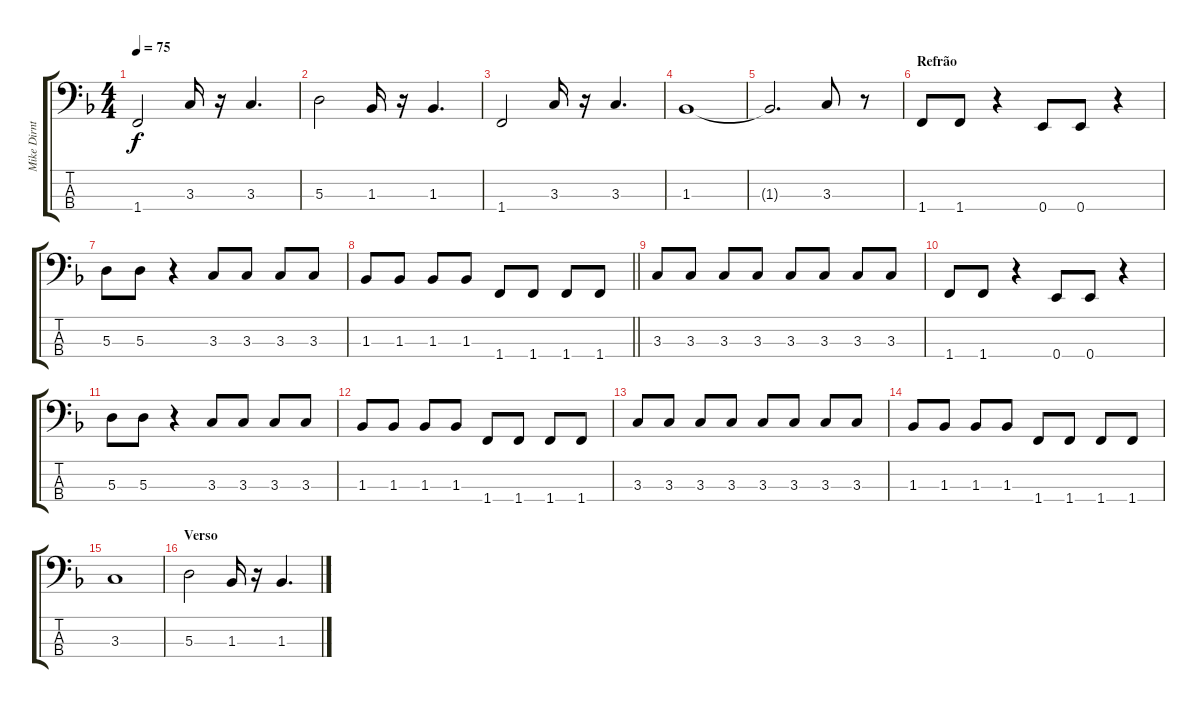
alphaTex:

\track ("Mike Dirnt" "Mike Dirnt") {instrument electricbasspick}
\staff {score tabs}
\tuning (G2 D2 A1 E1) {hide}
\ts (4 4)
\tempo 75
\clef f4
\ks f
1.4.2{dy f} 3.3.16 r.16 3.3.4{d} |
5.3.2 1.3.16 r.16 1.3.4{d} |
1.4.2 3.3.16 r.16 3.3.4{d} |
1.3.1 |
1.3{t}.2{d} 3.3.8 r.8 |
\section ("" "Refrão")
1.4.8 1.4.8 r.4 0.4.8 0.4.8 r.4 |
5.3.8 5.3.8 r.4 3.3.8 3.3.8 3.3.8 3.3.8 |
\barLineRight lightlight
1.3.8 1.3.8 1.3.8 1.3.8 1.4.8 1.4.8 1.4.8 1.4.8 |
3.3.8 3.3.8 3.3.8 3.3.8 3.3.8 3.3.8 3.3.8 3.3.8 |
1.4.8 1.4.8 r.4 0.4.8 0.4.8 r.4 |
5.3.8 5.3.8 r.4 3.3.8 3.3.8 3.3.8 3.3.8 |
1.3.8 1.3.8 1.3.8 1.3.8 1.4.8 1.4.8 1.4.8 1.4.8 |
3.3.8 3.3.8 3.3.8 3.3.8 3.3.8 3.3.8 3.3.8 3.3.8 |
1.3.8 1.3.8 1.3.8 1.3.8 1.4.8 1.4.8 1.4.8 1.4.8 |
3.3.1 |
\section ("" "Verso")
5.3.2 1.3.16 r.16 1.3.4{d}
